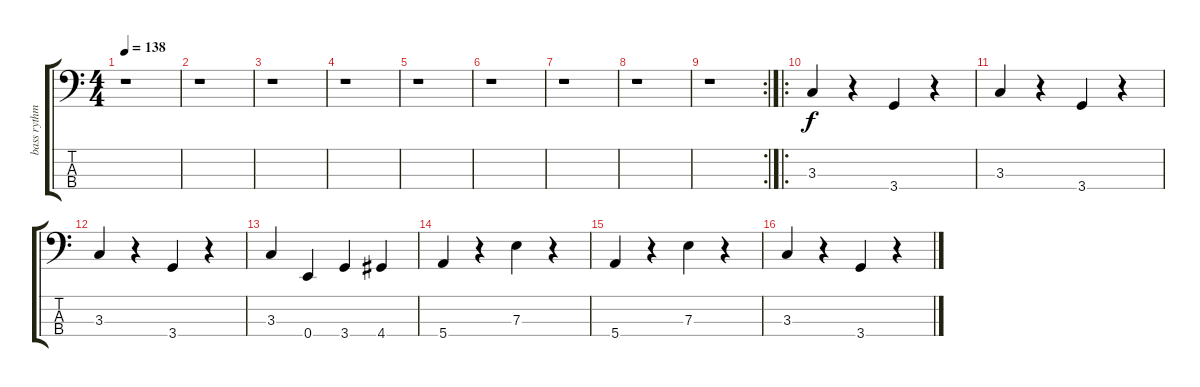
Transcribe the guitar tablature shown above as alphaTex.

\track ("bass rythm" "bass rythm") {instrument electricbassfinger}
\staff {score tabs}
\tuning (G2 D2 A1 E1) {hide}
\ts (4 4)
\tempo 138
\clef f4
\ks c
r.1{dy f} |
r.1 |
r.1 |
r.1 |
r.1 |
r.1 |
r.1 |
r.1 |
\rc 2
r.1 |
\ro
3.3.4 r.4 3.4.4 r.4 |
3.3.4 r.4 3.4.4 r.4 |
3.3.4 r.4 3.4.4 r.4 |
3.3.4 0.4.4 3.4.4 4.4.4 |
5.4.4 r.4 7.3.4 r.4 |
5.4.4 r.4 7.3.4 r.4 |
3.3.4 r.4 3.4.4 r.4
